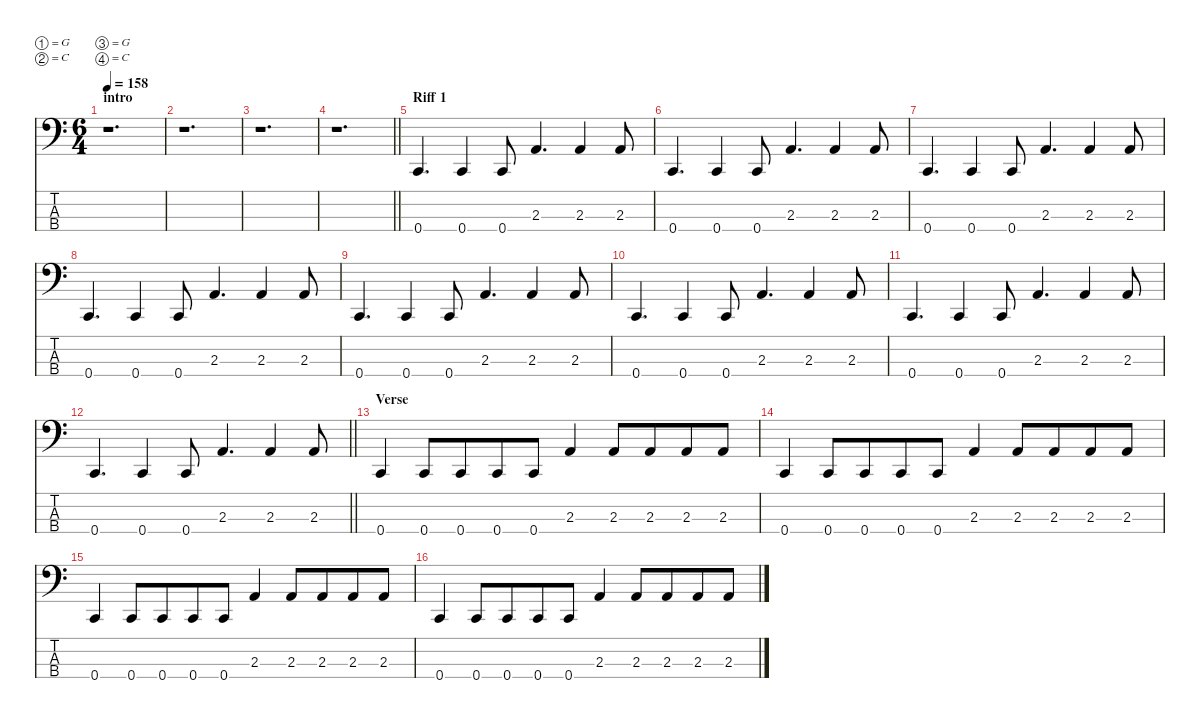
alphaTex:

\defaultSystemsLayout 4
\hideDynamics
\bracketExtendMode nobrackets
\singleTrackTrackNamePolicy hidden
\multiTrackTrackNamePolicy hidden
\firstSystemTrackNameMode fullname
\firstSystemTrackNameOrientation horizontal
\otherSystemsTrackNameOrientation horizontal
\track ("Bass" "el.bs.") {instrument electricbassfinger}
\staff {score tabs}
\tuning (G2 C2 G1 C1)
\ts (6 4)
\beaming (8 6 6)
\section ("" "intro")
\tempo 158
\clef f4
\ks c
r.1{d dy f instrument electricbassfinger beam Down} |
r.1{d beam Down} |
r.1{d beam Down} |
\barLineRight lightlight
r.1{d beam Down} |
\section ("" "Riff 1")
0.4.4{d beam Up} 0.4.4{beam Up} 0.4.8{beam Up} 2.3.4{d beam Up} 2.3.4{beam Up} 2.3.8{beam Up} |
0.4.4{d beam Up} 0.4.4{beam Up} 0.4.8{beam Up} 2.3.4{d beam Up} 2.3.4{beam Up} 2.3.8{beam Up} |
0.4.4{d beam Up} 0.4.4{beam Up} 0.4.8{beam Up} 2.3.4{d beam Up} 2.3.4{beam Up} 2.3.8{beam Up} |
0.4.4{d beam Up} 0.4.4{beam Up} 0.4.8{beam Up} 2.3.4{d beam Up} 2.3.4{beam Up} 2.3.8{beam Up} |
0.4.4{d beam Up} 0.4.4{beam Up} 0.4.8{beam Up} 2.3.4{d beam Up} 2.3.4{beam Up} 2.3.8{beam Up} |
0.4.4{d beam Up} 0.4.4{beam Up} 0.4.8{beam Up} 2.3.4{d beam Up} 2.3.4{beam Up} 2.3.8{beam Up} |
0.4.4{d beam Up} 0.4.4{beam Up} 0.4.8{beam Up} 2.3.4{d beam Up} 2.3.4{beam Up} 2.3.8{beam Up} |
\barLineRight lightlight
0.4.4{d beam Up} 0.4.4{beam Up} 0.4.8{beam Up} 2.3.4{d beam Up} 2.3.4{beam Up} 2.3.8{beam Up} |
\section ("" "Verse")
0.4.4{beam Up} 0.4.8{beam Up} 0.4.8{beam Up} 0.4.8{beam Up} 0.4.8{beam Up} 2.3.4{beam Up} 2.3.8{beam Up} 2.3.8{beam Up} 2.3.8{beam Up} 2.3.8{beam Up} |
0.4.4{beam Up} 0.4.8{beam Up} 0.4.8{beam Up} 0.4.8{beam Up} 0.4.8{beam Up} 2.3.4{beam Up} 2.3.8{beam Up} 2.3.8{beam Up} 2.3.8{beam Up} 2.3.8{beam Up} |
0.4.4{beam Up} 0.4.8{beam Up} 0.4.8{beam Up} 0.4.8{beam Up} 0.4.8{beam Up} 2.3.4{beam Up} 2.3.8{beam Up} 2.3.8{beam Up} 2.3.8{beam Up} 2.3.8{beam Up} |
0.4.4{beam Up} 0.4.8{beam Up} 0.4.8{beam Up} 0.4.8{beam Up} 0.4.8{beam Up} 2.3.4{beam Up} 2.3.8{beam Up} 2.3.8{beam Up} 2.3.8{beam Up} 2.3.8{beam Up}
